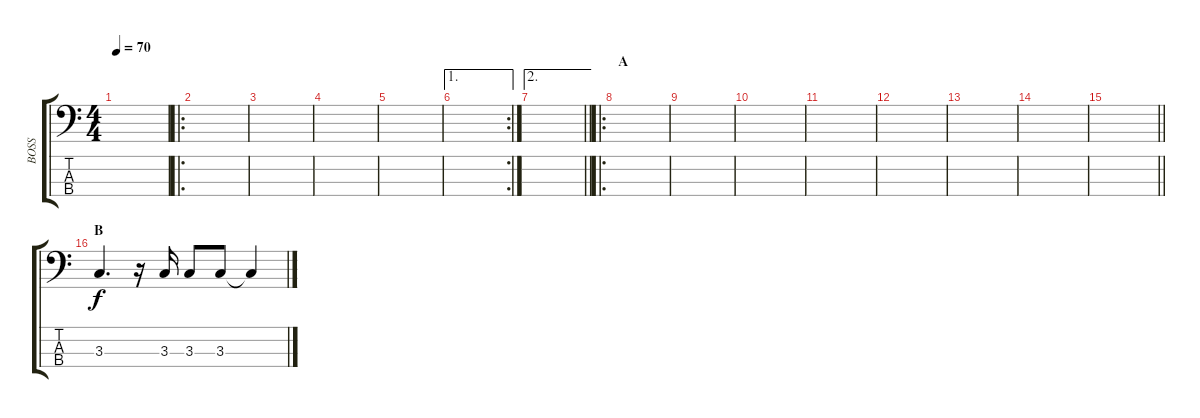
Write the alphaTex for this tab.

\track ("BOSS" "BOSS") {instrument electricbassfinger}
\staff {score tabs}
\tuning (G2 D2 A1 E1) {hide}
\ts (4 4)
\tempo 70
\clef f4
\ks c
|
\ro
|
|
|
|
\ae 1
\rc 2
|
\ae 2
\barLineRight lightlight
|
\ro
\section ("" "A")
|
|
|
|
|
|
|
\barLineRight lightlight
|
\section ("" "B")
3.3.4{d} r.16 3.3.16 3.3.8 3.3.8 3.3{t}.4
